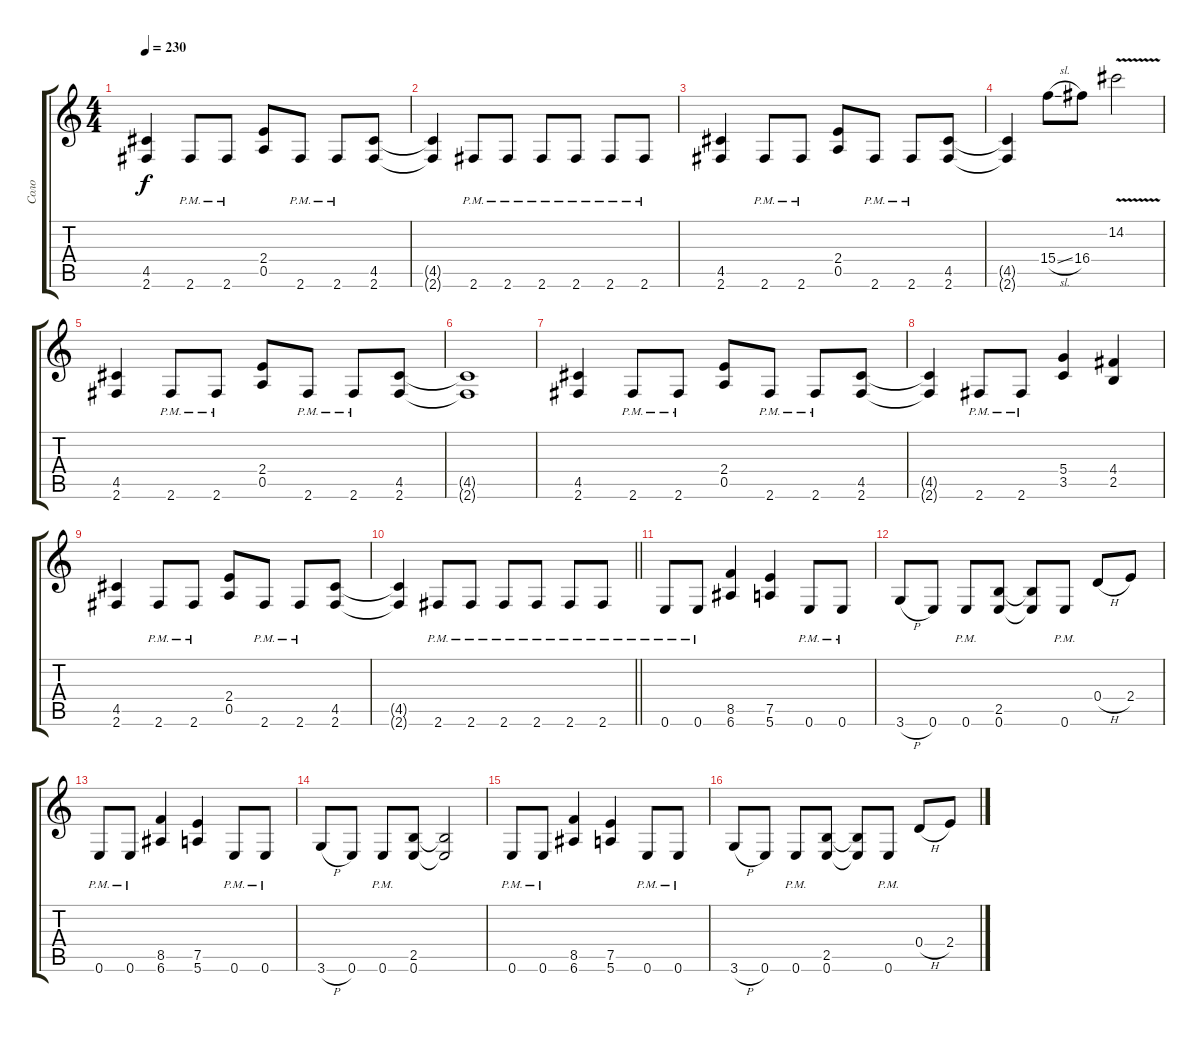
\track ("Соло" "Соло") {instrument distortionguitar}
\staff {score tabs}
\tuning (E4 B3 G3 D3 A2 E2) {hide}
\ts (4 4)
\tempo 230
\clef g2
\ks c
(4.5 2.6).4{dy f} 2.6{pm}.8 2.6{pm}.8 (2.4 0.5).8 2.6{pm}.8 2.6{pm}.8 (4.5 2.6).8 |
(4.5{t} 2.6{t}).4 2.6{pm}.8 2.6{pm}.8 2.6{pm}.8 2.6{pm}.8 2.6{pm}.8 2.6{pm}.8 |
(4.5 2.6).4 2.6{pm}.8 2.6{pm}.8 (2.4 0.5).8 2.6{pm}.8 2.6{pm}.8 (4.5 2.6).8 |
(4.5{t} 2.6{t}).4 15.4{sl}.8 16.4.8 14.2{v}.2 |
(4.5 2.6).4 2.6{pm}.8 2.6{pm}.8 (2.4 0.5).8 2.6{pm}.8 2.6{pm}.8 (4.5 2.6).8 |
(4.5{t} 2.6{t}).1 |
(4.5 2.6).4 2.6{pm}.8 2.6{pm}.8 (2.4 0.5).8 2.6{pm}.8 2.6{pm}.8 (4.5 2.6).8 |
(4.5{t} 2.6{t}).4 2.6{pm}.8 2.6{pm}.8 (5.4 3.5).4 (4.4 2.5).4 |
(4.5 2.6).4 2.6{pm}.8 2.6{pm}.8 (2.4 0.5).8 2.6{pm}.8 2.6{pm}.8 (4.5 2.6).8 |
\barLineRight lightlight
(4.5{t} 2.6{t}).4 2.6{pm}.8 2.6{pm}.8 2.6{pm}.8 2.6{pm}.8 2.6{pm}.8 2.6{pm}.8 |
0.6{pm}.8 0.6{pm}.8 (8.5 6.6).4 (7.5 5.6).4 0.6{pm}.8 0.6{pm}.8 |
3.6{h}.8 0.6.8 0.6{pm}.8 (2.5 0.6).8 (2.5{t} 0.6{t}).8 0.6{pm}.8 0.4{h}.8 2.4.8 |
0.6{pm}.8 0.6{pm}.8 (8.5 6.6).4 (7.5 5.6).4 0.6{pm}.8 0.6{pm}.8 |
3.6{h}.8 0.6.8 0.6{pm}.8 (2.5 0.6).8 (2.5{t} 0.6{t}).2 |
0.6{pm}.8 0.6{pm}.8 (8.5 6.6).4 (7.5 5.6).4 0.6{pm}.8 0.6{pm}.8 |
3.6{h}.8 0.6.8 0.6{pm}.8 (2.5 0.6).8 (2.5{t} 0.6{t}).8 0.6{pm}.8 0.4{h}.8 2.4.8
